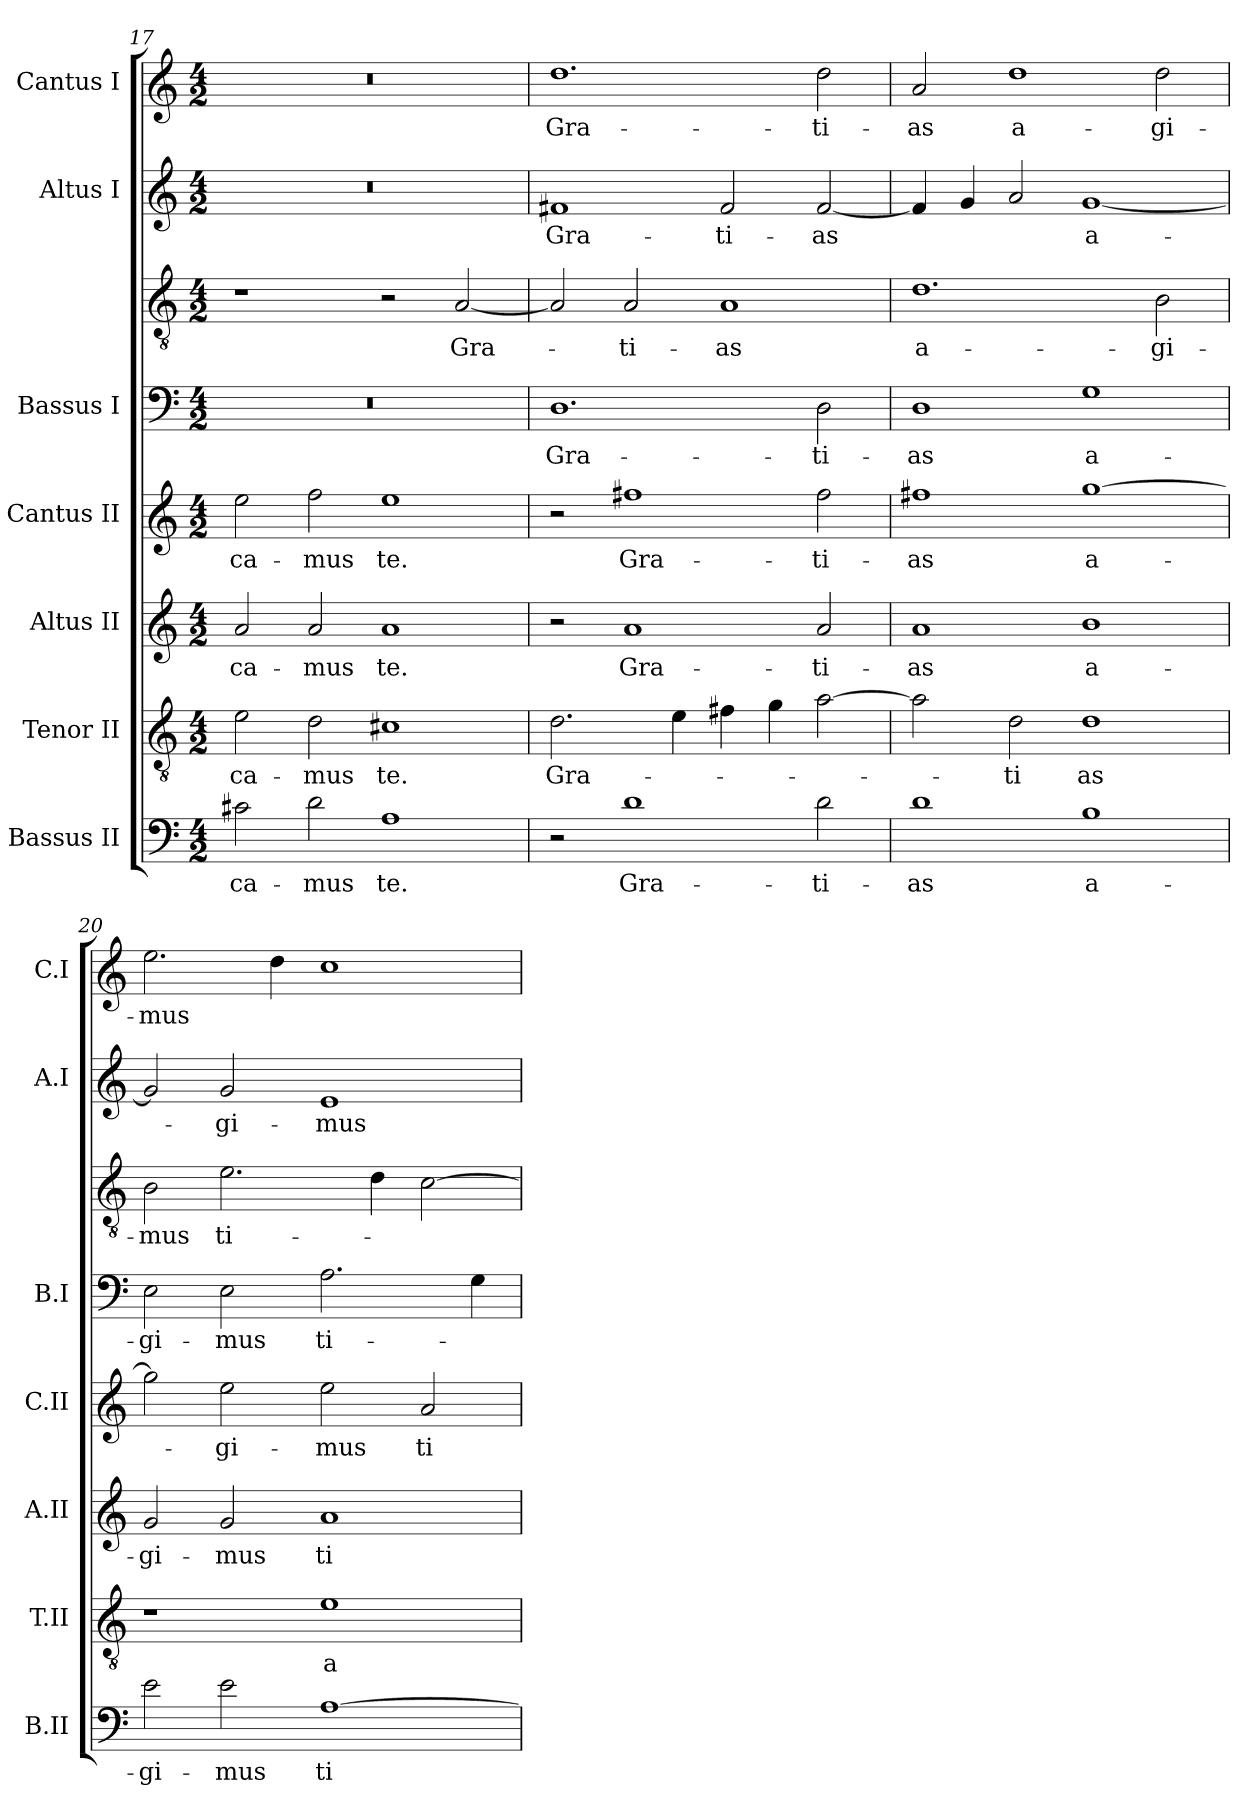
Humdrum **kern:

**kern	**text	**kern	**text	**kern	**text	**kern	**text	**kern	**text	**kern	**text	**kern	**text	**kern	**text
*part8	*part8	*part7	*part7	*part6	*part6	*part5	*part5	*part4	*part4	*part3	*part3	*part2	*part2	*part1	*part1
*staff8	*staff8	*staff7	*staff7	*staff6	*staff6	*staff5	*staff5	*staff4	*staff4	*staff3	*staff3	*staff2	*staff2	*staff1	*staff1
*I"Bassus II	*	*I"Tenor II	*	*I"Altus II	*	*I"Cantus II	*	*I"Bassus I	*	*	*	*I"Altus I	*	*I"Cantus I	*
*I'B.II	*	*I'T.II	*	*I'A.II	*	*I'C.II	*	*I'B.I	*	*	*	*I'A.I	*	*I'C.I	*
*clefF4	*	*clefGv2	*	*clefG2	*	*clefG2	*	*clefF4	*	*clefGv2	*	*clefG2	*	*clefG2	*
*	*	*ITrd7c12	*	*	*	*	*	*	*	*ITrd7c12	*	*	*	*	*
*k[]	*	*k[]	*	*k[]	*	*k[]	*	*k[]	*	*k[]	*	*k[]	*	*k[]	*
*C:	*	*C:	*	*C:	*	*C:	*	*C:	*	*C:	*	*C:	*	*C:	*
*M4/2	*	*M4/2	*	*M4/2	*	*M4/2	*	*M4/2	*	*M4/2	*	*M4/2	*	*M4/2	*
=17	=17	=17	=17	=17	=17	=17	=17	=17	=17	=17	=17	=17	=17	=17	=17
2c#X\	-ca-	2E\	-ca-	2a/	-ca-	2ee\	-ca-	0r	.	1r	.	0r	.	0r	.
2d\	-mus	2D\	-mus	2a/	-mus	2ff\	-mus	.	.	.	.	.	.	.	.
1A\	te.	1C#X\	te.	1a/	te.	1ee\	te.	.	.	2r	.	.	.	.	.
.	.	.	.	.	.	.	.	.	.	[2AA/	Gra-	.	.	.	.
=18	=18	=18	=18	=18	=18	=18	=18	=18	=18	=18	=18	=18	=18	=18	=18
2r	.	2.D\	Gra-	2r	.	2r	.	1.D\	Gra-	2AA/]	.	1f#X/	Gra-	1.dd\	Gra-
1d\	Gra-	.	.	1a/	Gra-	1ff#X\	Gra-	.	.	2AA/	-ti-	.	.	.	.
.	.	4E\	.	.	.	.	.	.	.	.	.	.	.	.	.
.	.	4F#X\	.	.	.	.	.	.	.	1AA/	-as	2f#/	-ti-	.	.
.	.	4G\	.	.	.	.	.	.	.	.	.	.	.	.	.
2d\	-ti-	[2A\	.	2a/	-ti-	2ff#\	-ti-	2D\	-ti-	.	.	[2f#/	-as	2dd\	-ti-
=19	=19	=19	=19	=19	=19	=19	=19	=19	=19	=19	=19	=19	=19	=19	=19
1d\	-as	2A\]	.	1a/	-as	1ff#i\	-as	1D\	-as	1.D\	a-	4f#/]	.	2a/	-as
.	.	.	.	.	.	.	.	.	.	.	.	4g/	.	.	.
.	.	2D\	-ti	.	.	.	.	.	.	.	.	2a/	.	1dd\	a-
1B\	a-	1D\	as	1b\	a-	[1gg\	a-	1G\	a-	.	.	[1g/	a-	.	.
.	.	.	.	.	.	.	.	.	.	2BB\	-gi-	.	.	2dd\	-gi-
=20	=20	=20	=20	=20	=20	=20	=20	=20	=20	=20	=20	=20	=20	=20	=20
2e\	-gi-	1r	.	2g/	-gi-	2gg\]	.	2E\	-gi-	2BB\	-mus	2g/]	.	2.ee\	-mus
2e\	-mus	.	.	2g/	-mus	2ee\	-gi-	2E\	-mus	2.E\	ti-	2g/	-gi-	.	.
.	.	.	.	.	.	.	.	.	.	.	.	.	.	4dd\	.
[1A\	ti-	1E\	a-	1a/	ti-	2ee\	-mus	2.A\	ti-	.	.	1e/	-mus	1cc\	.
.	.	.	.	.	.	.	.	.	.	4D\	.	.	.	.	.
.	.	.	.	.	.	2a/	ti-	.	.	[2C\	.	.	.	.	.
.	.	.	.	.	.	.	.	4G\	.	.	.	.	.	.	.
=	=	=	=	=	=	=	=	=	=	=	=	=	=	=	=
*-	*-	*-	*-	*-	*-	*-	*-	*-	*-	*-	*-	*-	*-	*-	*-
